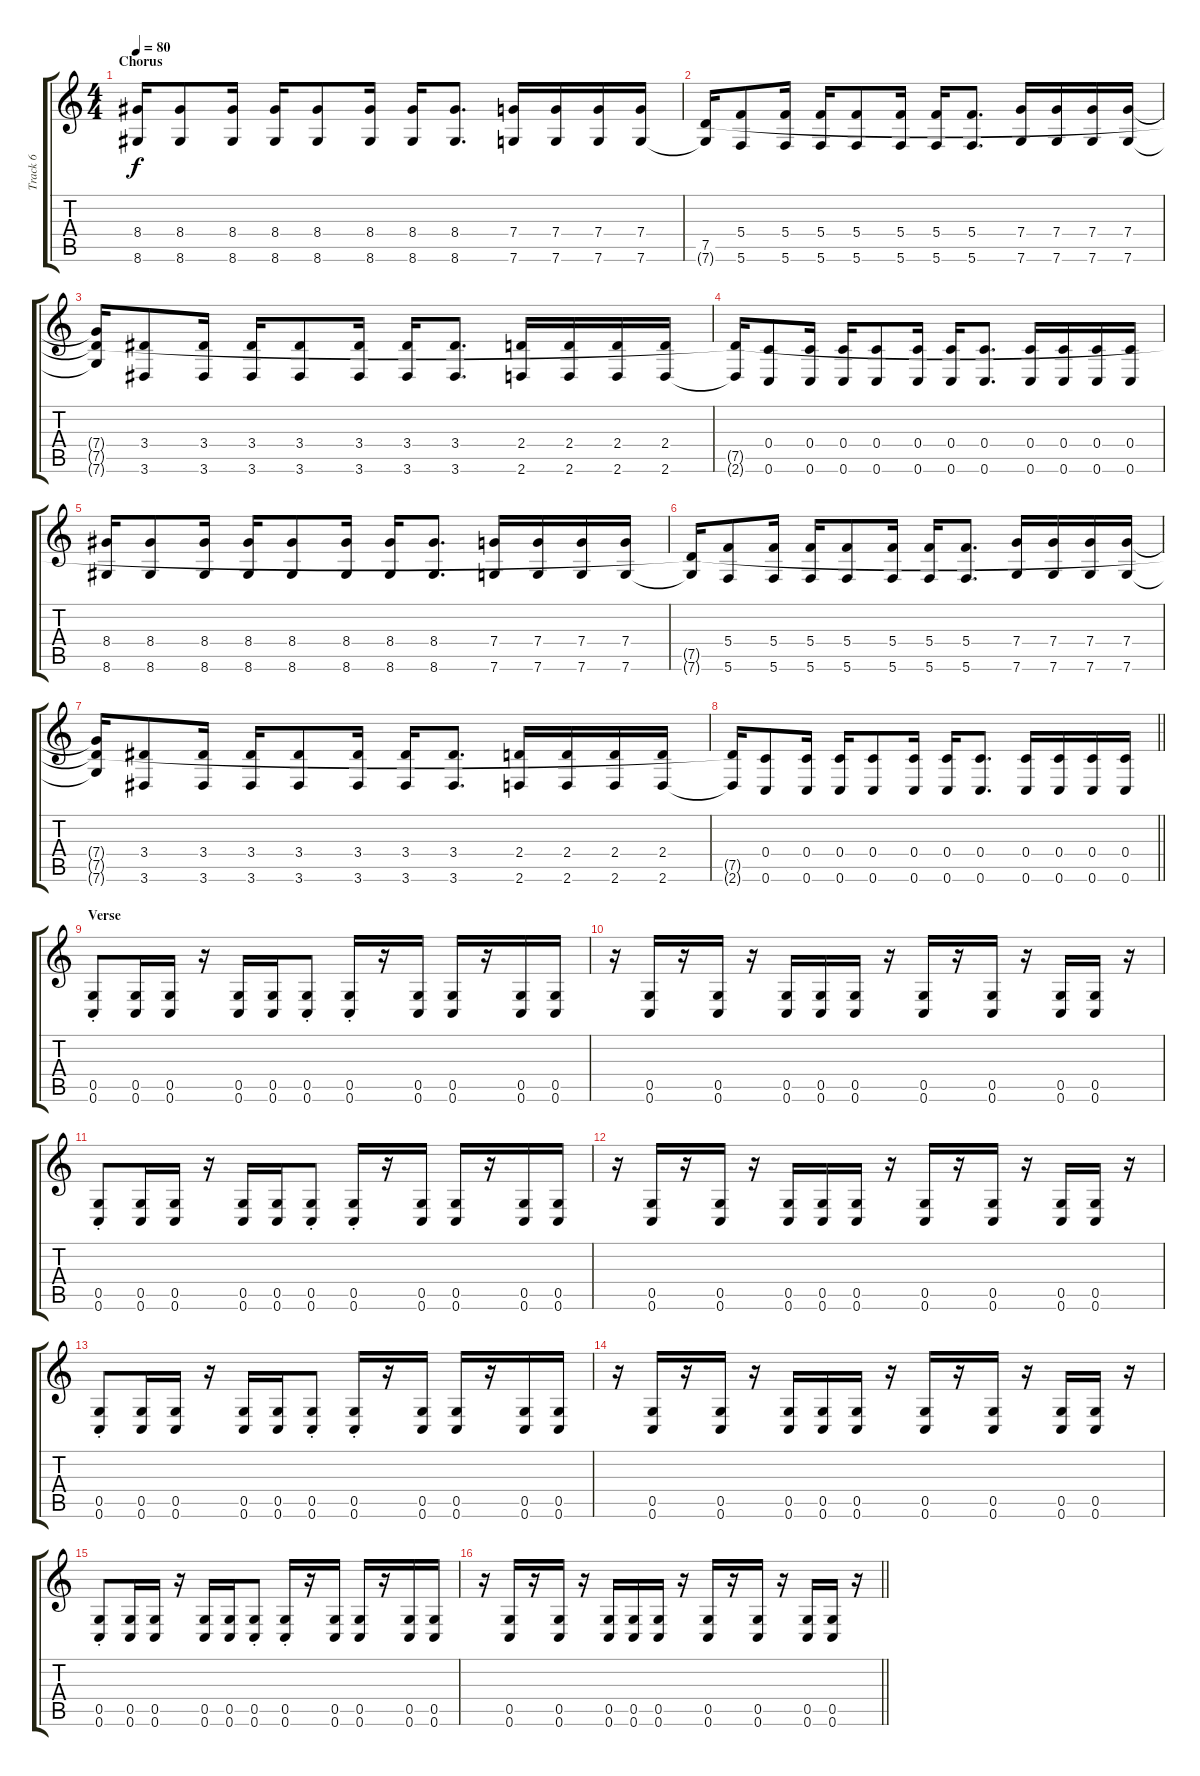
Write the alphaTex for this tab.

\track ("Track 6" "Track 6") {instrument electricbasspick}
\staff {score tabs}
\tuning (D4 A3 F3 C3 G2 C2) {hide}
\ts (4 4)
\section ("" "Chorus")
\tempo 80
\clef g2
\ks c
(8.4 8.6).16{dy f} (8.4 8.6).8 (8.4 8.6).16 (8.4 8.6).16 (8.4 8.6).8 (8.4 8.6).16 (8.4 8.6).16 (8.4 8.6).8{d} (7.4 7.6).16 (7.4 7.6).16 (7.4 7.6).16 (7.4 7.6).16 |
(7.5 7.6{t}).16 (5.4 5.6).8 (5.4 5.6).16 (5.4 5.6).16 (5.4 5.6).8 (5.4 5.6).16 (5.4 5.6).16 (5.4 5.6).8{d} (7.4 7.6).16 (7.4 7.6).16 (7.4 7.6).16 (7.4 7.6).16 |
(7.4{t} 7.5{t} 7.6{t}).16 (3.4 3.6).8 (3.4 3.6).16 (3.4 3.6).16 (3.4 3.6).8 (3.4 3.6).16 (3.4 3.6).16 (3.4 3.6).8{d} (2.4 2.6).16 (2.4 2.6).16 (2.4 2.6).16 (2.4 2.6).16 |
(7.5{t} 2.6{t}).16 (0.4 0.6).8 (0.4 0.6).16 (0.4 0.6).16 (0.4 0.6).8 (0.4 0.6).16 (0.4 0.6).16 (0.4 0.6).8{d} (0.4 0.6).16 (0.4 0.6).16 (0.4 0.6).16 (0.4 0.6).16 |
(8.4 8.6).16 (8.4 8.6).8 (8.4 8.6).16 (8.4 8.6).16 (8.4 8.6).8 (8.4 8.6).16 (8.4 8.6).16 (8.4 8.6).8{d} (7.4 7.6).16 (7.4 7.6).16 (7.4 7.6).16 (7.4 7.6).16 |
(7.5{t} 7.6{t}).16 (5.4 5.6).8 (5.4 5.6).16 (5.4 5.6).16 (5.4 5.6).8 (5.4 5.6).16 (5.4 5.6).16 (5.4 5.6).8{d} (7.4 7.6).16 (7.4 7.6).16 (7.4 7.6).16 (7.4 7.6).16 |
(7.4{t} 7.5{t} 7.6{t}).16 (3.4 3.6).8 (3.4 3.6).16 (3.4 3.6).16 (3.4 3.6).8 (3.4 3.6).16 (3.4 3.6).16 (3.4 3.6).8{d} (2.4 2.6).16 (2.4 2.6).16 (2.4 2.6).16 (2.4 2.6).16 |
\barLineRight lightlight
(7.5{t} 2.6{t}).16 (0.4 0.6).8 (0.4 0.6).16 (0.4 0.6).16 (0.4 0.6).8 (0.4 0.6).16 (0.4 0.6).16 (0.4 0.6).8{d} (0.4 0.6).16 (0.4 0.6).16 (0.4 0.6).16 (0.4 0.6).16 |
\section ("" "Verse")
(0.5{st} 0.6{st}).8 (0.5 0.6).16 (0.5 0.6).16 r.16 (0.5 0.6).16 (0.5 0.6).16 (0.5{st} 0.6{st}).8 (0.5{st} 0.6{st}).16 r.16 (0.5 0.6).16 (0.5 0.6).16 r.16 (0.5 0.6).16 (0.5 0.6).16 |
r.16 (0.5 0.6).16 r.16 (0.5 0.6).16 r.16 (0.5 0.6).16 (0.5 0.6).16 (0.5 0.6).16 r.16 (0.5 0.6).16 r.16 (0.5 0.6).16 r.16 (0.5 0.6).16 (0.5 0.6).16 r.16 |
(0.5{st} 0.6{st}).8 (0.5 0.6).16 (0.5 0.6).16 r.16 (0.5 0.6).16 (0.5 0.6).16 (0.5{st} 0.6{st}).8 (0.5{st} 0.6{st}).16 r.16 (0.5 0.6).16 (0.5 0.6).16 r.16 (0.5 0.6).16 (0.5 0.6).16 |
r.16 (0.5 0.6).16 r.16 (0.5 0.6).16 r.16 (0.5 0.6).16 (0.5 0.6).16 (0.5 0.6).16 r.16 (0.5 0.6).16 r.16 (0.5 0.6).16 r.16 (0.5 0.6).16 (0.5 0.6).16 r.16 |
(0.5{st} 0.6{st}).8 (0.5 0.6).16 (0.5 0.6).16 r.16 (0.5 0.6).16 (0.5 0.6).16 (0.5{st} 0.6{st}).8 (0.5{st} 0.6{st}).16 r.16 (0.5 0.6).16 (0.5 0.6).16 r.16 (0.5 0.6).16 (0.5 0.6).16 |
r.16 (0.5 0.6).16 r.16 (0.5 0.6).16 r.16 (0.5 0.6).16 (0.5 0.6).16 (0.5 0.6).16 r.16 (0.5 0.6).16 r.16 (0.5 0.6).16 r.16 (0.5 0.6).16 (0.5 0.6).16 r.16 |
(0.5{st} 0.6{st}).8 (0.5 0.6).16 (0.5 0.6).16 r.16 (0.5 0.6).16 (0.5 0.6).16 (0.5{st} 0.6{st}).8 (0.5{st} 0.6{st}).16 r.16 (0.5 0.6).16 (0.5 0.6).16 r.16 (0.5 0.6).16 (0.5 0.6).16 |
\barLineRight lightlight
r.16 (0.5 0.6).16 r.16 (0.5 0.6).16 r.16 (0.5 0.6).16 (0.5 0.6).16 (0.5 0.6).16 r.16 (0.5 0.6).16 r.16 (0.5 0.6).16 r.16 (0.5 0.6).16 (0.5 0.6).16 r.16
